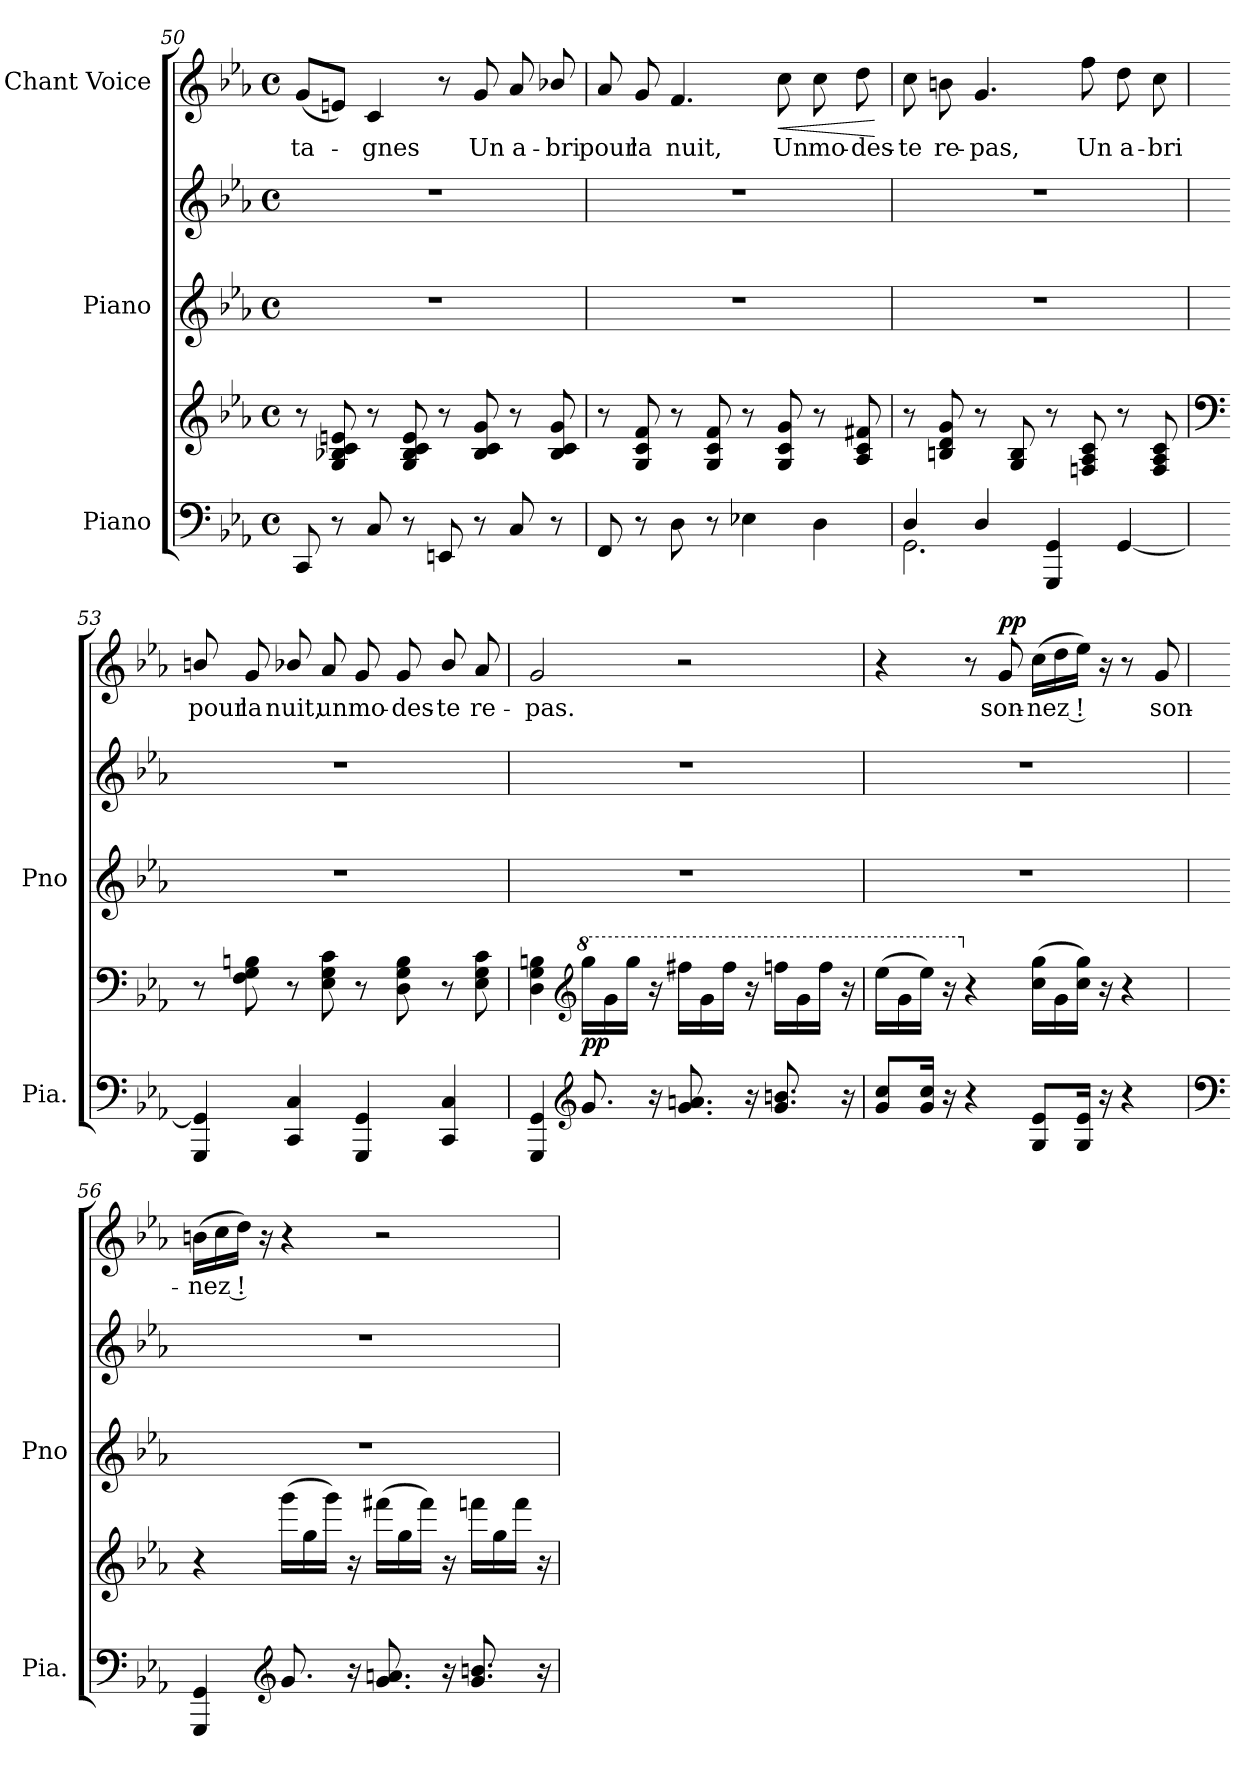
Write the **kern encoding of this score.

**kern	**kern	**dynam	**kern	**kern	**kern	**text	**dynam
*part3	*part3	*part3	*part2	*part2	*part1	*part1	*part1
*staff5	*staff4	*staff4/5	*staff3	*staff2	*staff1	*staff1	*staff1
*I"Piano	*	*	*I"Piano	*	*I"Chant Voice	*	*
*I'Pia.	*	*	*I'Pno	*	*	*	*
*clefF4	*clefG2	*	*clefG2	*clefG2	*clefG2	*	*
*k[b-e-a-]	*k[b-e-a-]	*	*k[b-e-a-]	*k[b-e-a-]	*k[b-e-a-]	*	*
*M4/4	*M4/4	*	*M4/4	*M4/4	*M4/4	*	*
*met(c)	*met(c)	*	*met(c)	*met(c)	*met(c)	*	*
=50	=50	=50	=50	=50	=50	=50	=50
!	!	!	!	!	!	!LO:LY:b	!
8CC	8r	.	1r	1r	(8g/L	-ta-	.
8r	8G 8B-X 8c 8en	.	.	.	8en/J)	.	.
!	!	!	!	!	!	!LO:LY:b	!
8C	8r	.	.	.	4c/	-gnes	.
8r	8G 8B- 8c 8e	.	.	.	.	.	.
8EEn	8r	.	.	.	8r	.	.
!	!	!	!	!	!	!LO:LY:b	!
8r	8B- 8c 8g	.	.	.	8g/	Un	.
!	!	!	!	!	!	!LO:LY:b	!
8C	8r	.	.	.	8a-/	a-	.
!	!	!	!	!	!	!LO:LY:b	!
8r	8B- 8c 8g	.	.	.	8b-X/	-bri	.
=51	=51	=51	=51	=51	=51	=51	=51
!	!	!	!	!	!	!LO:LY:b	!
8FF	8r	.	1r	1r	8a-/	pour	.
!	!	!	!	!	!	!LO:LY:b	!
8r	8G 8c 8f	.	.	.	8g/	la	.
!	!	!	!	!	!	!LO:LY:b	!
8D	8r	.	.	.	4.f/	nuit,	.
8r	8G 8c 8f	.	.	.	.	.	.
4E-X	8r	.	.	.	.	.	.
!	!	!	!	!	!	!LO:LY:b	!LO:HP:b
.	8G 8c 8g	.	.	.	8cc\	Un	<
!	!	!	!	!	!	!LO:LY:b	!
4D	8r	.	.	.	8cc\	mo-	.
!	!	!	!	!	!	!LO:LY:b	!
.	8A- 8c 8f#X	.	.	.	8dd\	-des-	.
.	.	.	.	.	.	.	[
=52	=52	=52	=52	=52	=52	=52	=52
*^	*	*	*	*	*	*	*
!	!	!	!	!	!	!	!LO:LY:b	!
4D	(2.GG	8r	.	1r	1r	8cc\	-te	.
!	!	!	!	!	!	!	!LO:LY:b	!
.	.	8Bn 8d 8g	.	.	.	8bn\	re-	.
!	!	!	!	!	!	!	!LO:LY:b	!
4D	.	8r	.	.	.	4.g/	-pas,	.
.	.	8G 8B	.	.	.	.	.	.
4GGG 4GG	.	8r	.	.	.	.	.	.
!	!	!	!	!	!	!	!LO:LY:b	!
.	.	8Fn 8A- 8c	.	.	.	8ff\	Un	.
!	!	!	!	!	!	!	!LO:LY:b	!
[>4GG	4ryy	8r	.	.	.	8dd\	a-	.
!	!	!	!	!	!	!	!LO:LY:b	!
.	.	8F 8A- 8c	.	.	.	8cc\	-bri	.
*v	*v	*	*	*	*	*	*	*
=53	=53	=53	=53	=53	=53	=53	=53
*	*clefF4	*	*	*	*	*	*
!	!	!	!	!	!	!LO:LY:b	!
4GGG 4GG]	8r	.	1r	1r	8bn/	pour	.
!	!	!	!	!	!	!LO:LY:b	!
.	8F 8G 8Bn	.	.	.	8g/	la	.
!	!	!	!	!	!	!LO:LY:b	!
4CC 4C	8r	.	.	.	8b-X/	nuit,	.
!	!	!	!	!	!	!LO:LY:b	!
.	8E- 8G 8c	.	.	.	8a-/	un	.
!	!	!	!	!	!	!LO:LY:b	!
4GGG 4GG	8r	.	.	.	8g/	mo-	.
!	!	!	!	!	!	!LO:LY:b	!
.	8D 8G 8B	.	.	.	8g/	-des-	.
!	!	!	!	!	!	!LO:LY:b	!
4CC 4C	8r	.	.	.	8b-/	-te	.
!	!	!	!	!	!	!LO:LY:b	!
.	8E- 8G 8c	.	.	.	8a-/	re-	.
!!LO:LB:g=z
=54	=54	=54	=54	=54	=54	=54	=54
!	!	!	!	!	!	!LO:LY:b	!
4GGG 4GG	4D 4G 4Bn	.	1r	1r	2g/	-pas.	.
*clefG2	*clefG2	*	*	*	*	*	*
*	*8va	*	*	*	*	*	*
!	!	!LO:DY:b	!	!	!	!	!
8.g	16ggg\LL	pp	.	.	.	.	.
.	16gg\	.	.	.	.	.	.
.	16ggg\JJ	.	.	.	.	.	.
16r	16r	.	.	.	.	.	.
8.g 8.an	16fff#X\LL	.	.	.	2r	.	.
.	16gg\	.	.	.	.	.	.
.	16fff#\JJ)	.	.	.	.	.	.
16r	16r	.	.	.	.	.	.
8.g 8.bn	16fffn\LL	.	.	.	.	.	.
.	16gg\	.	.	.	.	.	.
.	16fff\JJ	.	.	.	.	.	.
16r	16r	.	.	.	.	.	.
=55	=55	=55	=55	=55	=55	=55	=55
8g/ 8cc/L	(16eee-\LL	.	1r	1r	4r	.	.
.	16gg\	.	.	.	.	.	.
16g/ 16cc/Jk	16eee-\JJ)	.	.	.	.	.	.
16r	16r	.	.	.	.	.	.
*	*X8va	*	*	*	*	*	*
4r	4r	.	.	.	8r	.	.
!	!	!	!	!	!	!LO:LY:b	!LO:DY:a
.	.	.	.	.	8g/	son-	pp
!	!	!	!	!	!	!LO:LY:b	!
8G/ 8e-/L	(16cc\ 16gg\LL	.	.	.	(16cc\LL	-nez !	.
.	16g\	.	.	.	16dd\	.	.
16G/ 16e-/Jk	16cc\ 16gg\JJ)	.	.	.	16ee-\JJ)	.	.
16r	16r	.	.	.	16r	.	.
4r	4r	.	.	.	8r	.	.
!	!	!	!	!	!	!LO:LY:b	!
.	.	.	.	.	8g/	son-	.
=56	=56	=56	=56	=56	=56	=56	=56
*clefF4	*	*	*	*	*	*	*
!	!	!	!	!	!	!LO:LY:b	!
4GGG 4GG	4r	.	1r	1r	(16bn\LL	-nez !	.
.	.	.	.	.	16cc\	.	.
.	.	.	.	.	16dd\JJ)	.	.
.	.	.	.	.	16r	.	.
*clefG2	*	*	*	*	*	*	*
8.g	(16ggg\LL	.	.	.	4r	.	.
.	16gg\	.	.	.	.	.	.
.	16ggg\JJ)	.	.	.	.	.	.
16r	16r	.	.	.	.	.	.
8.g 8.an	(16fff#X\LL	.	.	.	2r	.	.
.	16gg\	.	.	.	.	.	.
.	16fff#\JJ)	.	.	.	.	.	.
16r	16r	.	.	.	.	.	.
8.g 8.bn	16fffn\LL	.	.	.	.	.	.
.	16gg\	.	.	.	.	.	.
.	16fff\JJ	.	.	.	.	.	.
16r	16r	.	.	.	.	.	.
=	=	=	=	=	=	=	=
*-	*-	*-	*-	*-	*-	*-	*-
